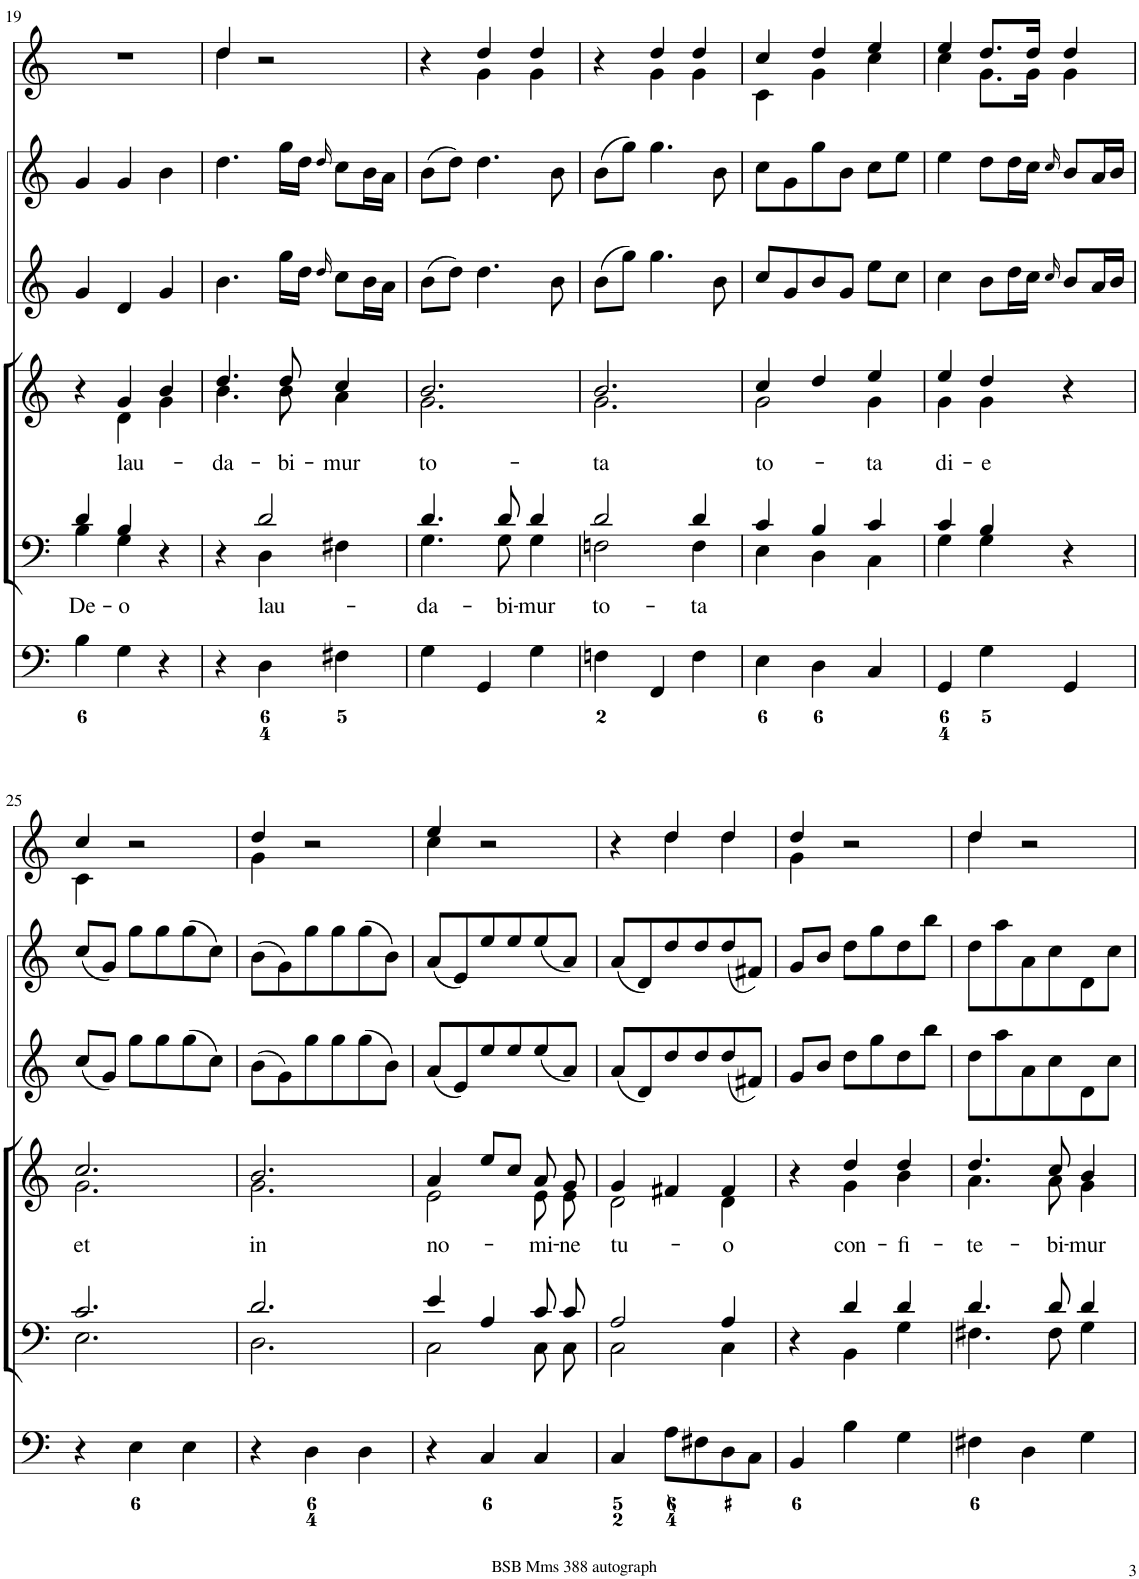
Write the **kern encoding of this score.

**kern	**kern	**text	**kern	**text	**kern	**kern	**kern
*part6	*part5	*part5	*part4	*part4	*part3	*part2	*part1
*staff6	*staff5	*staff5	*staff4	*staff4	*staff3	*staff2	*staff1
*I"Organ	*I"Voice	*	*I"Voice	*	*I"Violin	*I"Violini	*I"Clarini in C
*	*	*	*	*	*I'Vln	*I'Vln	*
!!LO:PB:g=z
*clefF4	*clefF4	*	*clefG2	*	*clefG2	*clefG2	*clefG2
*k[]	*k[]	*	*k[]	*	*k[]	*k[]	*k[]
*M3/4	*M3/4	*	*M3/4	*	*M3/4	*M3/4	*M3/4
=19	=19	=19	=19	=19	=19	=19	=19
*	*^	*	*	*	*	*	*
!	!	!	!LO:LY:b	!	!	!	!	!
*	*	*	*	*^	*	*	*	*
4B\	4d/	4B\	De-	4r	4ryy	.	4g/	4g/	2.r
!	!	!	!LO:LY:b	!	!	!LO:LY:b	!	!	!
4G\	4B/	4G\	-o	4g/	4d\	lau-	4d/	4g/	.
4r	4r	4ryy	.	4b/	4g\	.	4g/	4b\	.
=20	=20	=20	=20	=20	=20	=20	=20	=20	=20
!	!	!	!	!	!	!LO:LY:b	!	!	!
*	*	*	*	*	*	*	*	*	*^
4r	4r	4ryy	.	4.dd/	4.b\	-da-	4.b\	4.dd\	4dd/	4dd\
!	!	!	!LO:LY:b	!	!	!	!	!	!	!
4D\	2d/	4D\	lau-	.	.	.	.	.	2r	2ryy
!	!	!	!	!	!	!LO:LY:b	!	!	!	!
.	.	.	.	8dd/	8b\	-bi-	16gg\LL	16gg\LL	.	.
.	.	.	.	.	.	.	16dd\JJ	16dd\JJ	.	.
.	.	.	.	.	.	.	16qdd/	16qdd/	.	.
!	!	!	!	!	!	!LO:LY:b	!	!	!	!
4F#X\	.	4F#X\	.	4cc/	4a\	-mur	8cc\L	8cc\L	.	.
.	.	.	.	.	.	.	16b\L	16b\L	.	.
.	.	.	.	.	.	.	16a\JJ	16a\JJ	.	.
=21	=21	=21	=21	=21	=21	=21	=21	=21	=21	=21
!	!	!	!LO:LY:b	!	!	!LO:LY:b	!	!	!	!
4G\	4.d/	4.G\	-da-	2.b/	2.g\	to-	(8b\L	(8b\L	4r	4ryy
.	.	.	.	.	.	.	8dd\J)	8dd\J)	.	.
4GG/	.	.	.	.	.	.	4.dd\	4.dd\	4dd/	4g\
!	!	!	!LO:LY:b	!	!	!	!	!	!	!
.	8d/	8G\	-bi-	.	.	.	.	.	.	.
!	!	!	!LO:LY:b	!	!	!	!	!	!	!
4G\	4d/	4G\	-mur	.	.	.	.	.	4dd/	4g\
.	.	.	.	.	.	.	8b\	8b\	.	.
=22	=22	=22	=22	=22	=22	=22	=22	=22	=22	=22
!	!	!	!LO:LY:b	!	!	!LO:LY:b	!	!	!	!
4Fn\	2d/	2Fn\	to-	2.b/	2.g\	-ta	(8b\L	(8b\L	4r	4ryy
.	.	.	.	.	.	.	8gg\J)	8gg\J)	.	.
4FF/	.	.	.	.	.	.	4.gg\	4.gg\	4dd/	4g\
!	!	!	!LO:LY:b	!	!	!	!	!	!	!
4F\	4d/	4F\	-ta	.	.	.	.	.	4dd/	4g\
.	.	.	.	.	.	.	8b\	8b\	.	.
=23	=23	=23	=23	=23	=23	=23	=23	=23	=23	=23
!	!	!	!	!	!	!LO:LY:b	!	!	!	!
4E\	4c/	4E\	.	4cc/	2g\	to-	8cc/L	8cc\L	4cc/	4c\
.	.	.	.	.	.	.	8g/	8g\	.	.
4D\	4B/	4D\	.	4dd/	.	.	8b/	8gg\	4dd/	4g\
.	.	.	.	.	.	.	8g/J	8b\J	.	.
!	!	!	!	!	!	!LO:LY:b	!	!	!	!
4C/	4c/	4C\	.	4ee/	4g\	-ta	8ee\L	8cc\L	4ee/	4cc\
.	.	.	.	.	.	.	8cc\J	8ee\J	.	.
=24	=24	=24	=24	=24	=24	=24	=24	=24	=24	=24
!	!	!	!	!	!	!LO:LY:b	!	!	!	!
4GG/	4c/	4G\	.	4ee/	4g\	di-	4cc\	4ee\	4ee/	4cc\
!	!	!	!	!	!	!LO:LY:b	!	!	!	!
4G\	4B/	4G\	.	4dd/	4g\	-e	8b\L	8dd\L	8.dd/L	8.g\L
.	.	.	.	.	.	.	16dd\L	16dd\L	.	.
.	.	.	.	.	.	.	16cc\JJ	16cc\JJ	16dd/Jk	16g\Jk
.	.	.	.	.	.	.	16qcc/	16qcc/	.	.
4GG/	4r	4ryy	.	4r	4ryy	.	8b/L	8b/L	4dd/	4g\
.	.	.	.	.	.	.	16a/L	16a/L	.	.
.	.	.	.	.	.	.	16b/JJ	16b/JJ	.	.
!!LO:LB:g=z	!!
=25	=25	=25	=25	=25	=25	=25	=25	=25	=25	=25
!	!	!	!	!	!	!LO:LY:b	!	!	!	!
4r	2.c/	2.E\	.	2.cc/	2.g\	et	(8cc/L	(8cc/L	4cc/	4c\
.	.	.	.	.	.	.	8g/J)	8g/J)	.	.
4E\	.	.	.	.	.	.	8gg\L	8gg\L	2r	2ryy
.	.	.	.	.	.	.	8gg\	8gg\	.	.
4E\	.	.	.	.	.	.	(8gg\	(8gg\	.	.
.	.	.	.	.	.	.	8cc\J)	8cc\J)	.	.
=26	=26	=26	=26	=26	=26	=26	=26	=26	=26	=26
!	!	!	!	!	!	!LO:LY:b	!	!	!	!
4r	2.d/	2.D\	.	2.b/	2.g\	in	(8b\L	(8b\L	4dd/	4g\
.	.	.	.	.	.	.	8g\)	8g\)	.	.
4D\	.	.	.	.	.	.	8gg\	8gg\	2r	2ryy
.	.	.	.	.	.	.	8gg\	8gg\	.	.
4D\	.	.	.	.	.	.	(8gg\	(8gg\	.	.
.	.	.	.	.	.	.	8b\J)	8b\J)	.	.
=27	=27	=27	=27	=27	=27	=27	=27	=27	=27	=27
!	!	!	!	!	!	!LO:LY:b	!	!	!	!
4r	4e/	2C\	.	4a/	2e\	no-	(8a/L	(8a/L	4ee/	4cc\
.	.	.	.	.	.	.	8e/)	8e/)	.	.
4C/	4A/	.	.	8ee/L	.	.	8ee/	8ee/	2r	2ryy
.	.	.	.	8cc/J	.	.	8ee/	8ee/	.	.
!	!	!	!	!	!	!LO:LY:b	!	!	!	!
4C/	8c/L	8C\L	.	8a/	8e\	-mi-	(8ee/	(8ee/	.	.
!	!	!	!	!	!	!LO:LY:b	!	!	!	!
.	8c/J	8C\J	.	8g/	8e\	-ne	8a/J)	8a/J)	.	.
=28	=28	=28	=28	=28	=28	=28	=28	=28	=28	=28
!	!	!	!	!	!	!LO:LY:b	!	!	!	!
4C/	2A/	2C\	.	4g/	2d\	tu-	(8a/L	(8a/L	4r	4ryy
.	.	.	.	.	.	.	8d/)	8d/)	.	.
8A\L	.	.	.	4f#X/	.	.	8dd/	8dd/	4dd/	4dd\
8F#X\	.	.	.	.	.	.	8dd/	8dd/	.	.
!	!	!	!	!	!	!LO:LY:b	!	!	!	!
8D\	4A/	4C\	.	4f#/	4d\	-o	(8dd/	(8dd/	4dd/	4dd\
8C\J	.	.	.	.	.	.	8f#X/J)	8f#X/J)	.	.
=29	=29	=29	=29	=29	=29	=29	=29	=29	=29	=29
4BB/	4r	4ryy	.	4r	4ryy	.	8g/L	8g/L	4dd/	4g\
.	.	.	.	.	.	.	8b/J	8b/J	.	.
!	!	!	!	!	!	!LO:LY:b	!	!	!	!
4B\	4d/	4BB\	.	4dd/	4g\	con-	8dd\L	8dd\L	2r	2ryy
.	.	.	.	.	.	.	8gg\	8gg\	.	.
!	!	!	!	!	!	!LO:LY:b	!	!	!	!
4G\	4d/	4G\	.	4dd/	4b\	-fi-	8dd\	8dd\	.	.
.	.	.	.	.	.	.	8bb\J	8bb\J	.	.
=30	=30	=30	=30	=30	=30	=30	=30	=30	=30	=30
!	!	!	!	!	!	!LO:LY:b	!	!	!	!
4F#X\	4.d/	4.F#X\	.	4.dd/	4.a\	-te-	8dd\L	8dd\L	4dd/	4dd\
.	.	.	.	.	.	.	8aa\	8aa\	.	.
4D\	.	.	.	.	.	.	8a\	8a\	2r	2ryy
!	!	!	!	!	!	!LO:LY:b	!	!	!	!
.	8d/	8F#\	.	8cc/	8a\	-bi-	8cc\	8cc\	.	.
!	!	!	!	!	!	!LO:LY:b	!	!	!	!
4G\	4d/	4G\	.	4b/	4g\	-mur	8d\	8d\	.	.
.	.	.	.	.	.	.	8cc\J	8cc\J	.	.
*	*v	*v	*	*	*	*	*	*	*v	*v
*	*	*	*v	*v	*	*	*	*
=	=	=	=	=	=	=	=
*-	*-	*-	*-	*-	*-	*-	*-
